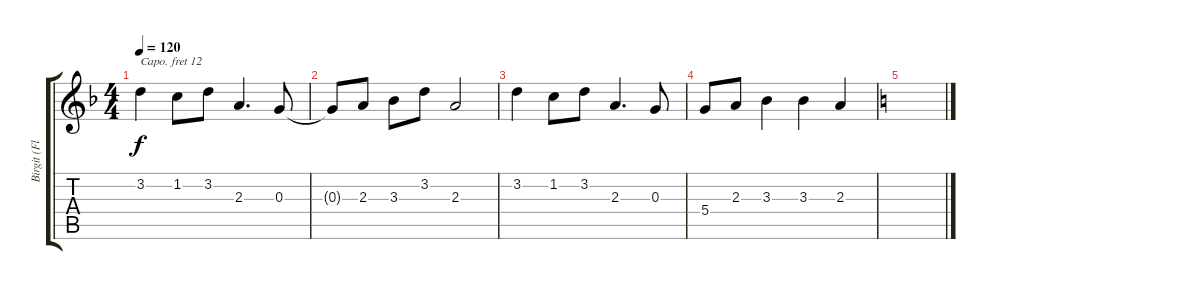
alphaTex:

\track ("Birgit (Flöte)" "Birgit (Fl") {instrument piccolo}
\staff {score tabs}
\capo 12
\tuning (E4 B3 G3 D3 A2 E2) {hide}
\ts (4 4)
\tempo 120
\clef g2
\ks f
3.2.4{dy f} 1.2.8 3.2.8 2.3.4{d} 0.3.8 |
0.3{t}.8 2.3.8 3.3.8 3.2.8 2.3.2 |
3.2.4 1.2.8 3.2.8 2.3.4{d} 0.3.8 |
5.4.8 2.3.8 3.3.4 3.3.4 2.3.4 |
\ks c
